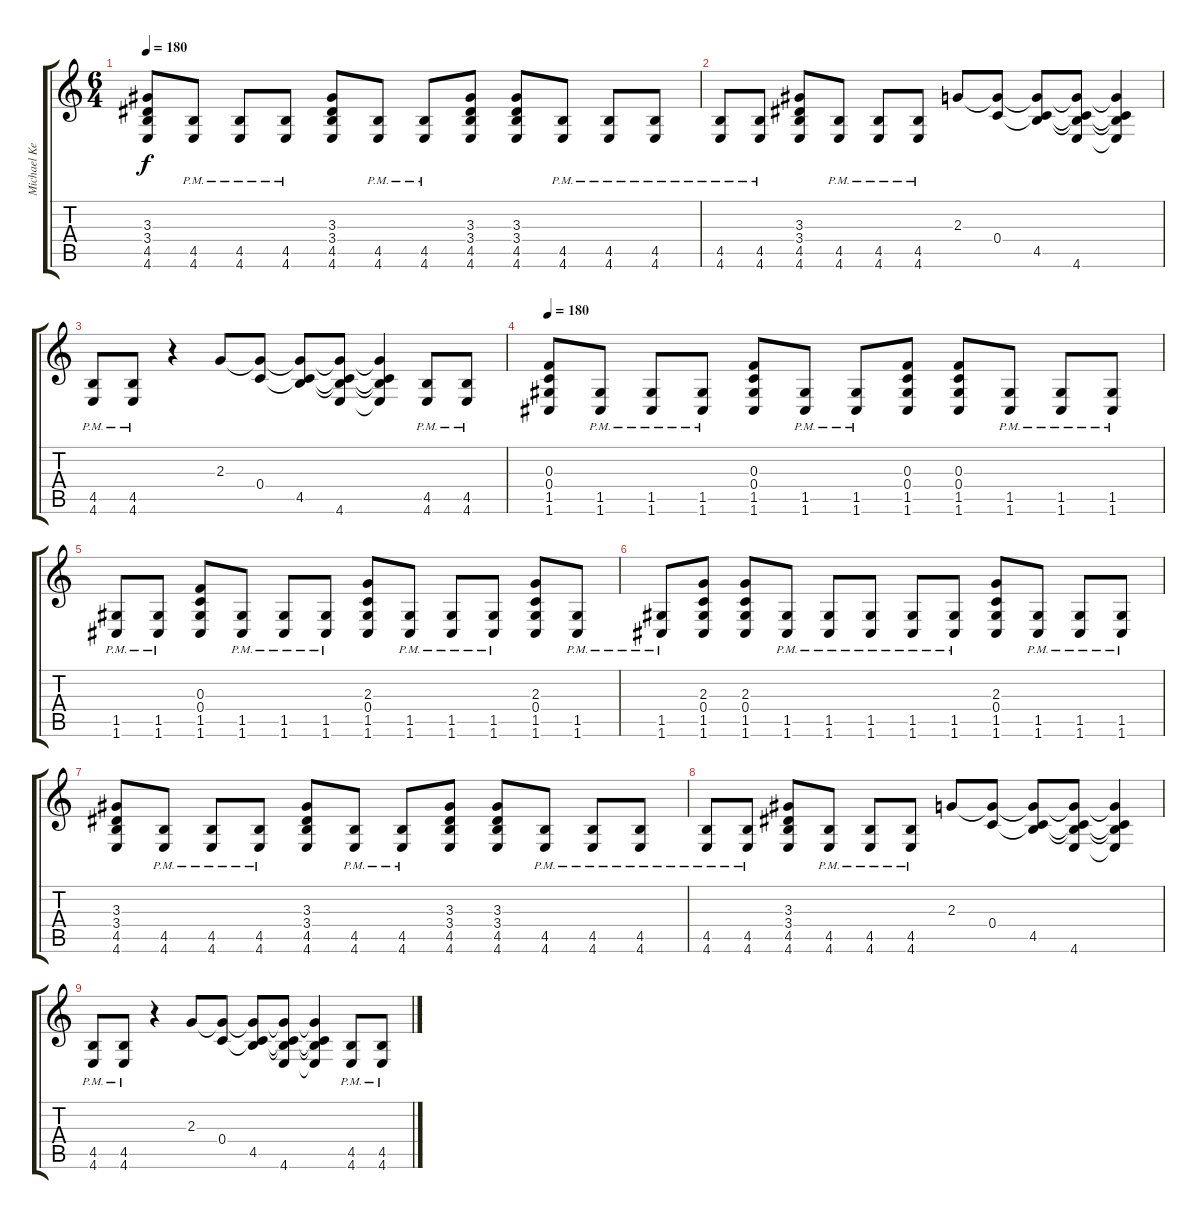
\track ("Michael Keene" "Michael Ke") {instrument distortionguitar}
\staff {score tabs}
\tuning (D4 A3 F3 C3 G2 C2) {hide}
\ts (6 4)
\tempo 180
\clef g2
\ks c
(3.3 3.4 4.5 4.6).8{dy f} (4.5{pm} 4.6{pm}).8 (4.5{pm} 4.6{pm}).8 (4.5{pm} 4.6{pm}).8 (3.3 3.4 4.5 4.6).8 (4.5{pm} 4.6{pm}).8 (4.5{pm} 4.6{pm}).8 (3.3 3.4 4.5 4.6).8 (3.3 3.4 4.5 4.6).8 (4.5{pm} 4.6{pm}).8 (4.5{pm} 4.6{pm}).8 (4.5{pm} 4.6{pm}).8 |
(4.5{pm} 4.6{pm}).8 (4.5{pm} 4.6{pm}).8 (3.3 3.4 4.5 4.6).8 (4.5{pm} 4.6{pm}).8 (4.5{pm} 4.6{pm}).8 (4.5{pm} 4.6{pm}).8 2.3.8 (2.3{t} 0.4).8 (2.3{t} 0.4{t} 4.5).8 (2.3{t} 0.4{t} 4.5{t} 4.6).8 (2.3{t} 0.4{t} 4.5{t} 4.6{t}).4 |
(4.5{pm} 4.6{pm}).8 (4.5{pm} 4.6{pm}).8 r.4 2.3.8 (2.3{t} 0.4).8 (2.3{t} 0.4{t} 4.5).8 (2.3{t} 0.4{t} 4.5{t} 4.6).8 (2.3{t} 0.4{t} 4.5{t} 4.6{t}).4 (4.5{pm} 4.6{pm}).8 (4.5{pm} 4.6{pm}).8 |
\tempo 180
(0.3 0.4 1.5 1.6).8 (1.5{pm} 1.6{pm}).8 (1.5{pm} 1.6{pm}).8 (1.5{pm} 1.6{pm}).8 (0.3 0.4 1.5 1.6).8 (1.5{pm} 1.6{pm}).8 (1.5{pm} 1.6{pm}).8 (0.3 0.4 1.5 1.6).8 (0.3 0.4 1.5 1.6).8 (1.5{pm} 1.6{pm}).8 (1.5{pm} 1.6{pm}).8 (1.5{pm} 1.6{pm}).8 |
(1.5{pm} 1.6{pm}).8 (1.5{pm} 1.6{pm}).8 (0.3 0.4 1.5 1.6).8 (1.5{pm} 1.6{pm}).8 (1.5{pm} 1.6{pm}).8 (1.5{pm} 1.6{pm}).8 (2.3 0.4 1.5 1.6).8 (1.5{pm} 1.6{pm}).8 (1.5{pm} 1.6{pm}).8 (1.5{pm} 1.6{pm}).8 (2.3 0.4 1.5 1.6).8 (1.5{pm} 1.6{pm}).8 |
(1.5{pm} 1.6{pm}).8 (2.3 0.4 1.5 1.6).8 (2.3 0.4 1.5 1.6).8 (1.5{pm} 1.6{pm}).8 (1.5{pm} 1.6{pm}).8 (1.5{pm} 1.6{pm}).8 (1.5{pm} 1.6{pm}).8 (1.5{pm} 1.6{pm}).8 (2.3 0.4 1.5 1.6).8 (1.5{pm} 1.6{pm}).8 (1.5{pm} 1.6{pm}).8 (1.5{pm} 1.6{pm}).8 |
(3.3 3.4 4.5 4.6).8 (4.5{pm} 4.6{pm}).8 (4.5{pm} 4.6{pm}).8 (4.5{pm} 4.6{pm}).8 (3.3 3.4 4.5 4.6).8 (4.5{pm} 4.6{pm}).8 (4.5{pm} 4.6{pm}).8 (3.3 3.4 4.5 4.6).8 (3.3 3.4 4.5 4.6).8 (4.5{pm} 4.6{pm}).8 (4.5{pm} 4.6{pm}).8 (4.5{pm} 4.6{pm}).8 |
(4.5{pm} 4.6{pm}).8 (4.5{pm} 4.6{pm}).8 (3.3 3.4 4.5 4.6).8 (4.5{pm} 4.6{pm}).8 (4.5{pm} 4.6{pm}).8 (4.5{pm} 4.6{pm}).8 2.3.8 (2.3{t} 0.4).8 (2.3{t} 0.4{t} 4.5).8 (2.3{t} 0.4{t} 4.5{t} 4.6).8 (2.3{t} 0.4{t} 4.5{t} 4.6{t}).4 |
(4.5{pm} 4.6{pm}).8 (4.5{pm} 4.6{pm}).8 r.4 2.3.8 (2.3{t} 0.4).8 (2.3{t} 0.4{t} 4.5).8 (2.3{t} 0.4{t} 4.5{t} 4.6).8 (2.3{t} 0.4{t} 4.5{t} 4.6{t}).4 (4.5{pm} 4.6{pm}).8 (4.5{pm} 4.6{pm}).8
